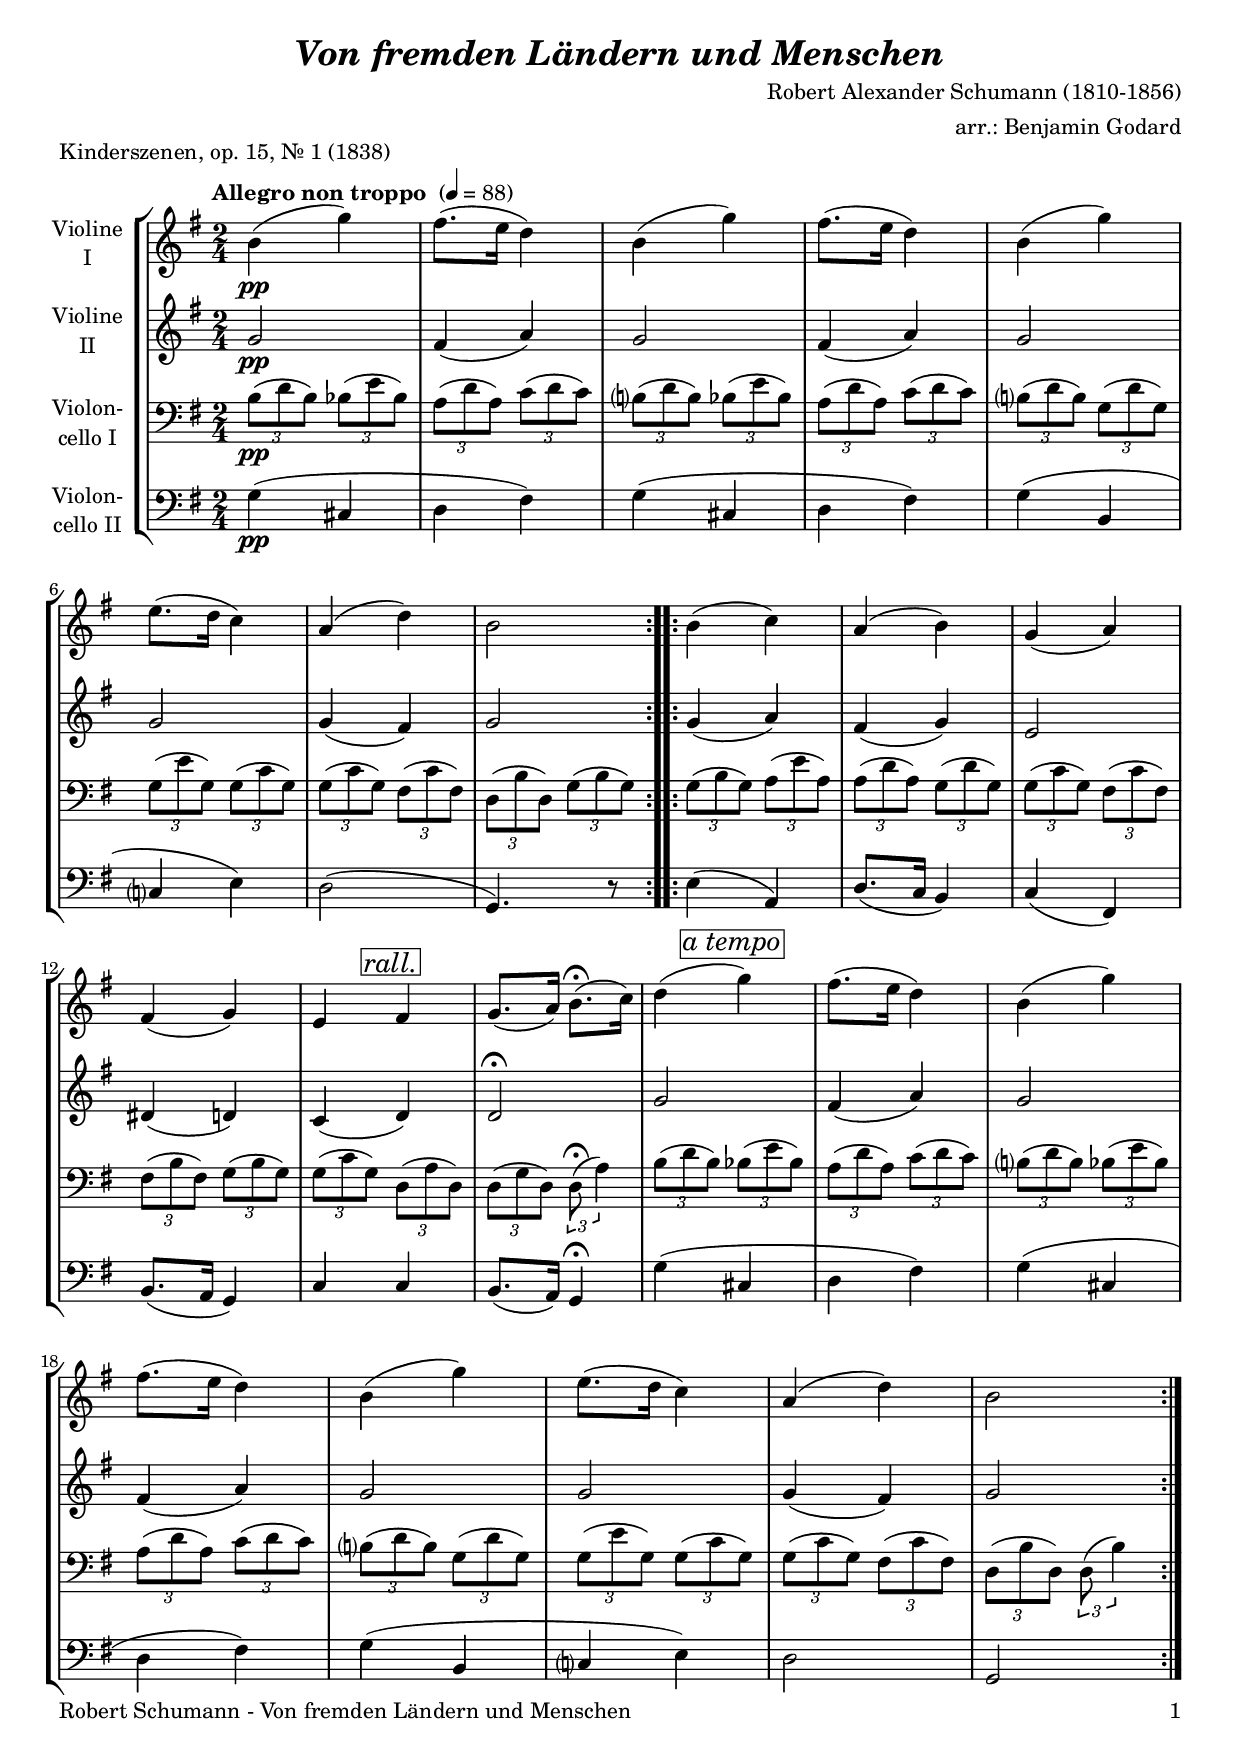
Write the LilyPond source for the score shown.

\version "2.24.1"
\include "deutsch.ly"

#(set-global-staff-size 19)

\header {
  title     = \markup \bold \italic "Von fremden Ländern und Menschen"
  composer  = "Robert Alexander Schumann (1810-1856)"
  arranger  = "arr.: Benjamin Godard"
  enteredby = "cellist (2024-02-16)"
  piece     = "Kinderszenen, op. 15, Nr. 1 (1838)"
}

voiceconsts = {
  \key g \major
  \time 2/4
  \clef "treble"
  \numericTimeSignature
  \compressEmptyMeasures
  % Set default beaming for all staves
%  \set Timing.beamExceptions = #'()
%  \set Timing.baseMoment     = #(ly:make-moment 1 4)
%  \set Timing.beatStructure  = #'(1 1 1)
  \tempo "Allegro non troppo " 4=88
}

mist = "string ensemble 1"
mivl = "violin"
miba = "cello"
mipz = "pizzicato strings"

atem = \mark \markup \box \italic "a tempo"
rall = \mark \markup \box \italic "rall."

va = \relative c'' {
  \voiceconsts

  \repeat volta 2 {
    h4(\pp g')
    fis8.( e16 d4)
    h( g')
    fis8.( e16 d4)
    h( g')
    e8.( d16 c4)
    a( d)
    h2
  }

  \repeat volta 2 {
    h4( c)
    a( h)

    g( a)
    fis( g)
    e \rall fis
    g8.( a16) h8.(\fermata c16)
    d4( \atem g)
    fis8.( e16 d4)
    h( g')
    fis8.( e16 d4)
    h( g')
    e8.( d16 c4)
    a( d)
    h2
  }
}

vb = \relative c'' {
  \voiceconsts

  \repeat volta 2 {
    g2\pp
    fis4( a)
    g2
    fis4( a)
    g2
    g
    g4( fis)
    g2
  }

  \repeat volta 2 {
    g4( a)
    fis( g)

    e2
    dis4( d)
    c( \rall d)
    d2\fermata
    g2
    fis4( a)
    g2
    fis4( a)
    g2
    g
    g4( fis)
    g2
  }
}

vc = \relative c' {
  \voiceconsts
  \clef "bass"

  \repeat volta 2 {
    \tuplet 3/2 4 {
      h8(\pp d h) b( e b)
      a( d a) c( d c)
      h?( d h) b( e b)
      a( d a) c( d c)
      h?( d h) g( d' g,)

      g( e' g,) g( c g)
      g( c g) fis( c' fis,)
      d( h' d,) g( h g)
    }
  }

  \repeat volta 2 {
    \tuplet 3/2 4 {
      g( h g) a( e' a,)
      a( d a) g( d' g,)
      g( c g) fis( c' fis,)

      fis( h fis) g( h g)
      g( c g) \rall d( a' d,)
      d( g d) d(\fermata a'4)
      h8( d h) \atem b( e b)
      a( d a) c( d c)
      h?( d h) b( e b)

      a( d a) c( d c)
      h?( d h) g( d' g,)
      g( e' g,) g( c g)
      g( c g) fis( c' fis,)
      d( h' d,) d( h'4)
    }
  }
}

vd = \relative c' {
  \voiceconsts
  \clef "bass"

  \repeat volta 2 {
    g4(\pp cis,
    d fis)
    g( cis,
    d fis)
    g( h,
    c? e)
    d2(
    g,4.) r8
  }

  \repeat volta 2 {
    e'4( a,)
    d8.( c16 h4)

    c( fis,)
    h8.( a16 g4)
    c \rall c
    h8.( a16) g4\fermata
    g'( \atem cis,
    d fis)
    g( cis,
    d fis)
    g( h,
    c? e)
    d2
    g,
  }
}


music = \new StaffGroup <<
      \new Staff {
	\set Staff.midiInstrument = \mivl
	\set Staff.instrumentName = \markup \center-column { "Violine" "I" }
	\transpose g g { \va }
      }

      \new Staff {
	\set Staff.midiInstrument = \mivl
	\set Staff.instrumentName = \markup \center-column { "Violine" "II" }
	\transpose g g { \vb }
      }

      \new Staff {
	\set Staff.midiInstrument = \miba
	\set Staff.instrumentName = \markup \center-column { "Violon-" "cello I" }
	\transpose g g { \vc }
      }

      \new Staff {
	\set Staff.midiInstrument = \miba
	\set Staff.instrumentName = \markup \center-column { "Violon-" "cello II" }
	\transpose g g { \vd }
      }
>>

\book {
  \paper {
    print-page-number = ##t
    print-first-page-number = ##t
    ragged-last-bottom = ##f
    oddHeaderMarkup = \markup \null
    evenHeaderMarkup = \markup \null
    oddFooterMarkup = \markup {
      \fill-line {
        \if \should-print-page-number
        "Robert Schumann - Von fremden Ländern und Menschen" \fromproperty #'page:page-number-string
      }
    }
    evenFooterMarkup = \oddFooterMarkup
  } \score {
    \music
    \layout {}
  }

  \score {
    \unfoldRepeats \music

    \midi {
      \context {
        \Score
      }
    }
  }
}